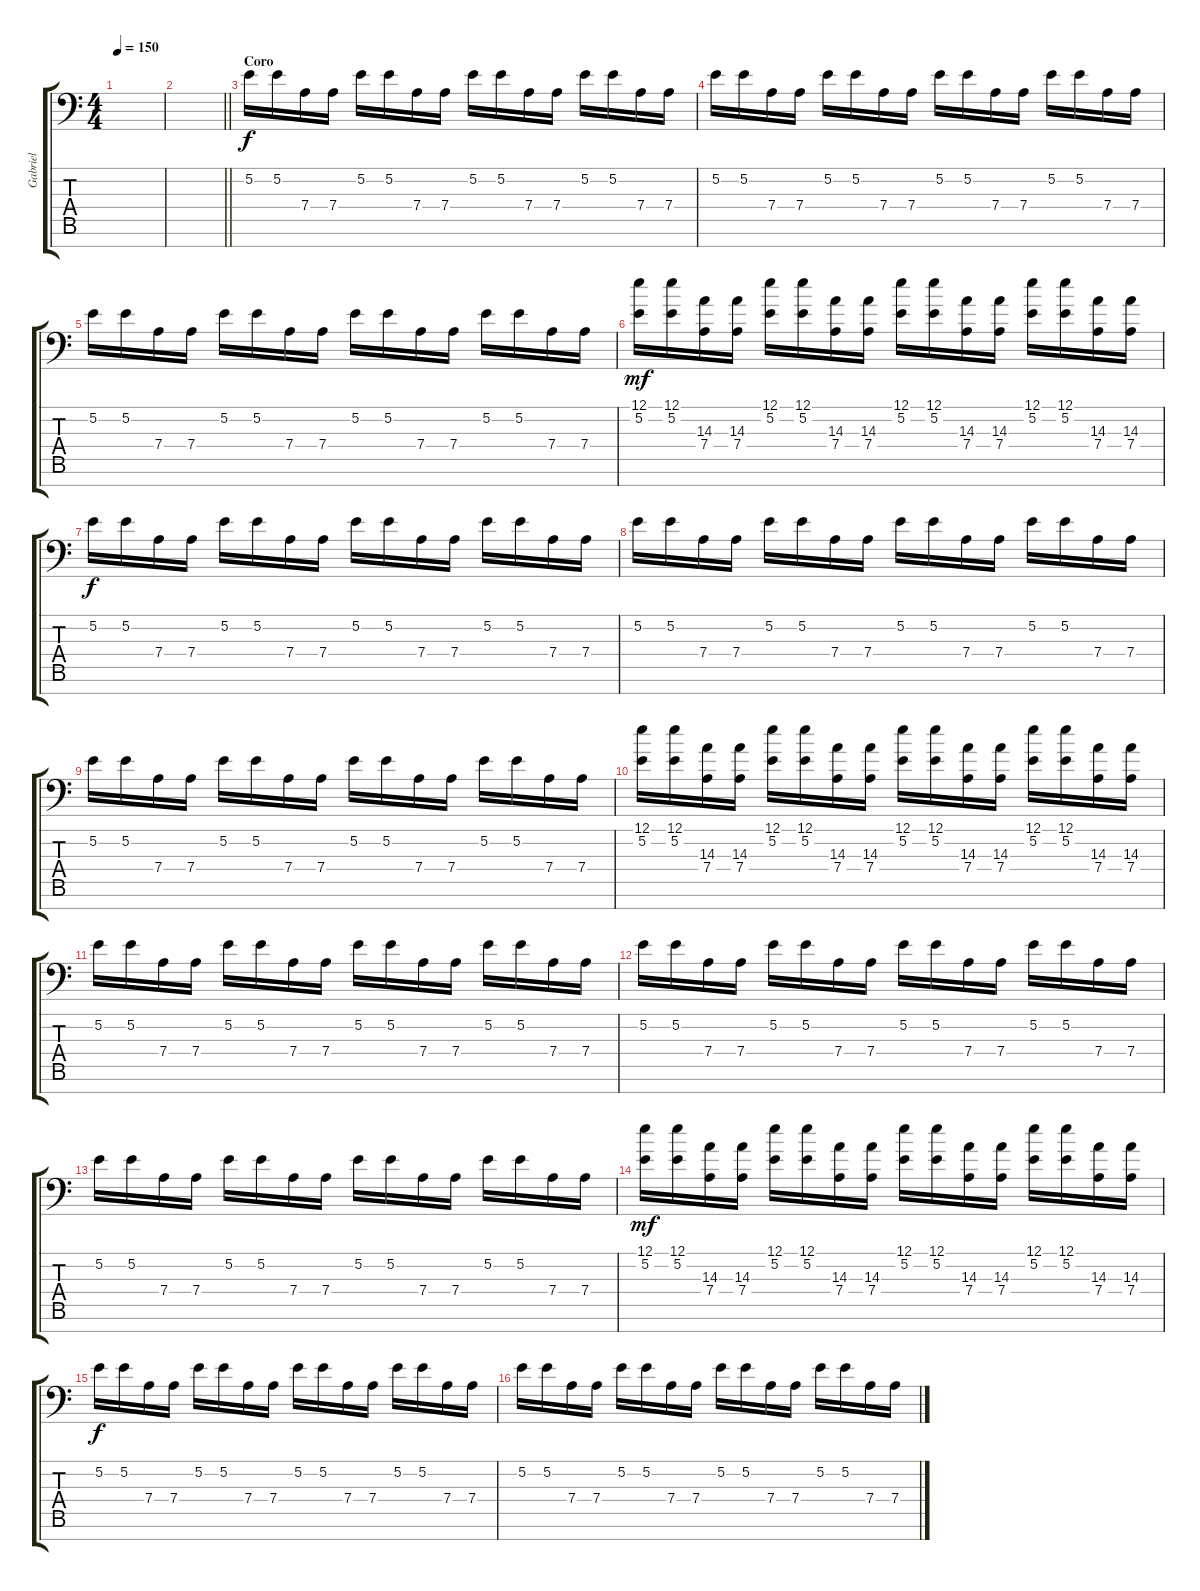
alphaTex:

\track ("Gabriel" "Gabriel") {instrument pad3polysynth}
\staff {score tabs}
\tuning (E4 B3 G3 D3 A2 E2 C-1) {hide}
\ts (4 4)
\tempo 150
\clef f4
\ks c
|
\barLineRight lightlight
|
\section ("" "Coro")
5.2.16 5.2.16 7.4.16 7.4.16 5.2.16 5.2.16 7.4.16 7.4.16 5.2.16 5.2.16 7.4.16 7.4.16 5.2.16 5.2.16 7.4.16 7.4.16 |
5.2.16 5.2.16 7.4.16 7.4.16 5.2.16 5.2.16 7.4.16 7.4.16 5.2.16 5.2.16 7.4.16 7.4.16 5.2.16 5.2.16 7.4.16 7.4.16 |
5.2.16 5.2.16 7.4.16 7.4.16 5.2.16 5.2.16 7.4.16 7.4.16 5.2.16 5.2.16 7.4.16 7.4.16 5.2.16 5.2.16 7.4.16 7.4.16 |
(12.1 5.2).16{dy mf} (12.1 5.2).16 (14.3 7.4).16 (14.3 7.4).16 (12.1 5.2).16 (12.1 5.2).16 (14.3 7.4).16 (14.3 7.4).16 (12.1 5.2).16 (12.1 5.2).16 (14.3 7.4).16 (14.3 7.4).16 (12.1 5.2).16 (12.1 5.2).16 (14.3 7.4).16 (14.3 7.4).16 |
5.2.16{dy f} 5.2.16 7.4.16 7.4.16 5.2.16 5.2.16 7.4.16 7.4.16 5.2.16 5.2.16 7.4.16 7.4.16 5.2.16 5.2.16 7.4.16 7.4.16 |
5.2.16 5.2.16 7.4.16 7.4.16 5.2.16 5.2.16 7.4.16 7.4.16 5.2.16 5.2.16 7.4.16 7.4.16 5.2.16 5.2.16 7.4.16 7.4.16 |
5.2.16 5.2.16 7.4.16 7.4.16 5.2.16 5.2.16 7.4.16 7.4.16 5.2.16 5.2.16 7.4.16 7.4.16 5.2.16 5.2.16 7.4.16 7.4.16 |
(12.1 5.2).16 (12.1 5.2).16 (14.3 7.4).16 (14.3 7.4).16 (12.1 5.2).16 (12.1 5.2).16 (14.3 7.4).16 (14.3 7.4).16 (12.1 5.2).16 (12.1 5.2).16 (14.3 7.4).16 (14.3 7.4).16 (12.1 5.2).16 (12.1 5.2).16 (14.3 7.4).16 (14.3 7.4).16 |
5.2.16 5.2.16 7.4.16 7.4.16 5.2.16 5.2.16 7.4.16 7.4.16 5.2.16 5.2.16 7.4.16 7.4.16 5.2.16 5.2.16 7.4.16 7.4.16 |
5.2.16 5.2.16 7.4.16 7.4.16 5.2.16 5.2.16 7.4.16 7.4.16 5.2.16 5.2.16 7.4.16 7.4.16 5.2.16 5.2.16 7.4.16 7.4.16 |
5.2.16 5.2.16 7.4.16 7.4.16 5.2.16 5.2.16 7.4.16 7.4.16 5.2.16 5.2.16 7.4.16 7.4.16 5.2.16 5.2.16 7.4.16 7.4.16 |
(12.1 5.2).16{dy mf} (12.1 5.2).16 (14.3 7.4).16 (14.3 7.4).16 (12.1 5.2).16 (12.1 5.2).16 (14.3 7.4).16 (14.3 7.4).16 (12.1 5.2).16 (12.1 5.2).16 (14.3 7.4).16 (14.3 7.4).16 (12.1 5.2).16 (12.1 5.2).16 (14.3 7.4).16 (14.3 7.4).16 |
5.2.16{dy f} 5.2.16 7.4.16 7.4.16 5.2.16 5.2.16 7.4.16 7.4.16 5.2.16 5.2.16 7.4.16 7.4.16 5.2.16 5.2.16 7.4.16 7.4.16 |
5.2.16 5.2.16 7.4.16 7.4.16 5.2.16 5.2.16 7.4.16 7.4.16 5.2.16 5.2.16 7.4.16 7.4.16 5.2.16 5.2.16 7.4.16 7.4.16
